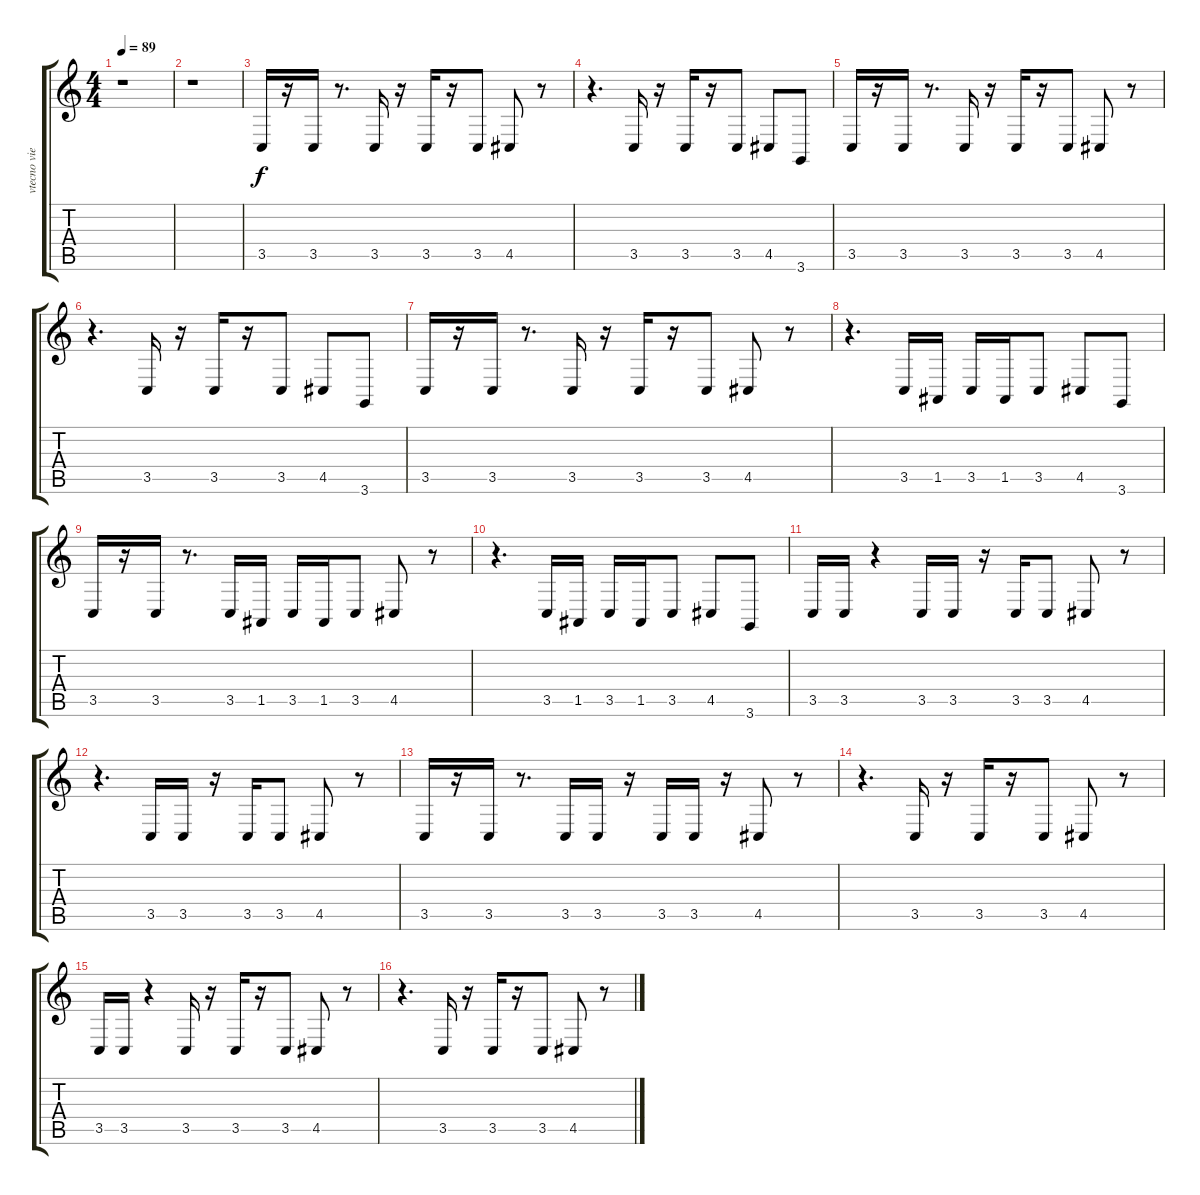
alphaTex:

\track ("vtecno viejo" "vtecno vie") {instrument tinklebell}
\staff {score tabs}
\tuning (E4 B3 G3 D3 A2 E2) {hide}
\ts (4 4)
\tempo 89
\clef g2
\ks c
r.1{dy f} |
r.1 |
3.5.16 r.16 3.5.16 r.8{d} 3.5.16 r.16 3.5.16 r.16 3.5.8 4.5.8 r.8 |
r.4{d} 3.5.16 r.16 3.5.16 r.16 3.5.8 4.5.8 3.6.8 |
3.5.16 r.16 3.5.16 r.8{d} 3.5.16 r.16 3.5.16 r.16 3.5.8 4.5.8 r.8 |
r.4{d} 3.5.16 r.16 3.5.16 r.16 3.5.8 4.5.8 3.6.8 |
3.5.16 r.16 3.5.16 r.8{d} 3.5.16 r.16 3.5.16 r.16 3.5.8 4.5.8 r.8 |
r.4{d} 3.5.16 1.5.16 3.5.16 1.5.16 3.5.8 4.5.8 3.6.8 |
3.5.16 r.16 3.5.16 r.8{d} 3.5.16 1.5.16 3.5.16 1.5.16 3.5.8 4.5.8 r.8 |
r.4{d} 3.5.16 1.5.16 3.5.16 1.5.16 3.5.8 4.5.8 3.6.8 |
3.5.16 3.5.16 r.4 3.5.16 3.5.16 r.16 3.5.16 3.5.8 4.5.8 r.8 |
r.4{d} 3.5.16 3.5.16 r.16 3.5.16 3.5.8 4.5.8 r.8 |
3.5.16 r.16 3.5.16 r.8{d} 3.5.16 3.5.16 r.16 3.5.16 3.5.16 r.16 4.5.8 r.8 |
r.4{d} 3.5.16 r.16 3.5.16 r.16 3.5.8 4.5.8 r.8 |
3.5.16 3.5.16 r.4 3.5.16 r.16 3.5.16 r.16 3.5.8 4.5.8 r.8 |
r.4{d} 3.5.16 r.16 3.5.16 r.16 3.5.8 4.5.8 r.8
